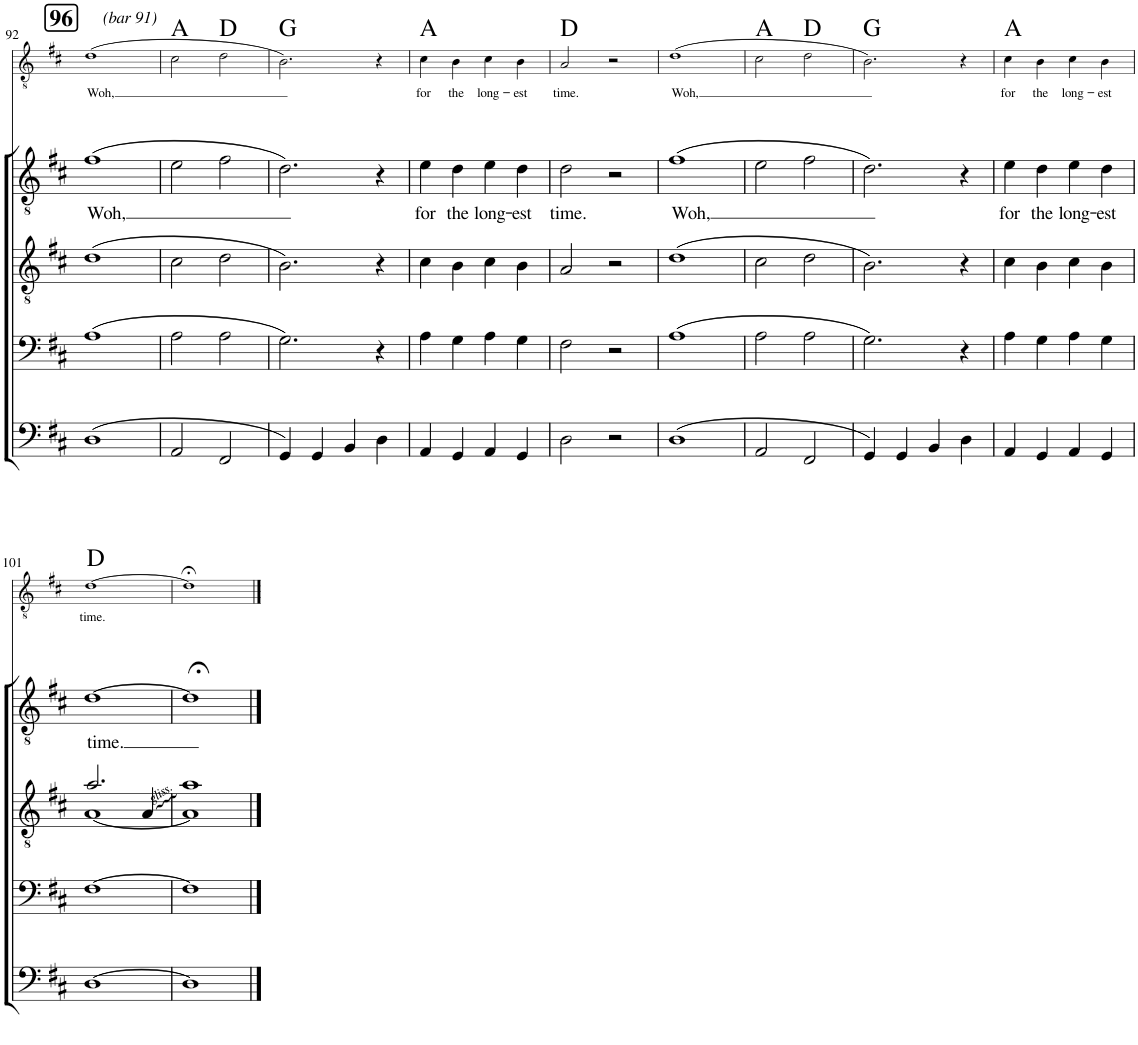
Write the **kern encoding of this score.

**kern	**kern	**kern	**kern	**text	**kern	**text	**harte
*part5	*part4	*part3	*part2	*part2	*part1	*part1	*part1
*staff5	*staff4	*staff3	*staff2	*staff2	*staff1	*staff1	*
*I"B2	*I"B1	*I"T2	*I"T1	*	*I"Solo	*	*
!!LO:PB:g=z
*clefF4	*clefF4	*clefGv2	*clefGv2	*	*clefGv2	*	*
*k[f#c#]	*k[f#c#]	*k[f#c#]	*k[f#c#]	*	*k[f#c#]	*	*
*M2/2	*M2/2	*M2/2	*M2/2	*	*M2/2	*	*
*met(c|)	*met(c|)	*met(c|)	*met(c|)	*	*met(c|)	*	*
!!LO:REH:place=s1:a:B:cj:fs=14:t=96
=92	=92	=92	=92	=92	=92	=92	=92
!	!	!	!	!	!LO:TX:a:i:t=(bar 91)	!	!
!	!	!	!	!LO:LY:b	!	!LO:LY:b	!
(1D	(1A	(1d	(1f#	Woh,	(1d	Woh,	.
=93	=93	=93	=93	=93	=93	=93	=93
2AA/	2A\	2c#\	2e\	.	2c#\	.	A:maj
2FF#/	2A\	2d\	2f#\	.	2d\	.	D:maj
=94	=94	=94	=94	=94	=94	=94	=94
4GG/)	2.G\)	2.B\)	2.d\)	.	2.B\)	.	G:maj
4GG/	.	.	.	.	.	.	.
4BB/	.	.	.	.	.	.	.
4D\	4r	4r	4r	.	4r	.	.
=95	=95	=95	=95	=95	=95	=95	=95
!	!	!	!	!LO:LY:b	!	!LO:LY:b	!
4AA/	4A\	4c#\	4e\	for	4c#\	for	A:maj
!	!	!	!	!LO:LY:b	!	!LO:LY:b	!
4GG/	4G\	4B\	4d\	the	4B\	the	.
!	!	!	!	!LO:LY:b	!	!LO:LY:b	!
4AA/	4A\	4c#\	4e\	long-	4c#\	long-	.
!	!	!	!	!LO:LY:b	!	!LO:LY:b	!
4GG/	4G\	4B\	4d\	-est	4B\	-est	.
=96	=96	=96	=96	=96	=96	=96	=96
!	!	!	!	!LO:LY:b	!	!LO:LY:b	!
2D\	2F#\	2A/	2d\	time.	2A/	time.	D:maj
2r	2r	2r	2r	.	2r	.	.
=97	=97	=97	=97	=97	=97	=97	=97
!	!	!	!	!LO:LY:b	!	!LO:LY:b	!
(1D	(1A	(1d	(1f#	Woh,	(1d	Woh,	.
=98	=98	=98	=98	=98	=98	=98	=98
2AA/	2A\	2c#\	2e\	.	2c#\	.	A:maj
2FF#/	2A\	2d\	2f#\	.	2d\	.	D:maj
=99	=99	=99	=99	=99	=99	=99	=99
4GG/)	2.G\)	2.B\)	2.d\)	.	2.B\)	.	G:maj
4GG/	.	.	.	.	.	.	.
4BB/	.	.	.	.	.	.	.
4D\	4r	4r	4r	.	4r	.	.
=100	=100	=100	=100	=100	=100	=100	=100
!	!	!	!	!LO:LY:b	!	!LO:LY:b	!
4AA/	4A\	4c#\	4e\	for	4c#\	for	A:maj
!	!	!	!	!LO:LY:b	!	!LO:LY:b	!
4GG/	4G\	4B\	4d\	the	4B\	the	.
!	!	!	!	!LO:LY:b	!	!LO:LY:b	!
4AA/	4A\	4c#\	4e\	long-	4c#\	long-	.
!	!	!	!	!LO:LY:b	!	!LO:LY:b	!
4GG/	4G\	4B\	4d\	-est	4B\	-est	.
!!LO:LB:g=z
=101	=101	=101	=101	=101	=101	=101	=101
*	*	*^	*	*	*	*	*
!	!	!	!	!	!LO:LY:b	!	!LO:LY:b	!
[1D	[1F#	2.a/	[1A	[1d	time.	[1d	time.	D:maj
.	.	4A/	.	.	.	.	.	.
=102	=102	=102	=102	=102	=102	=102	=102	=102
1D]	1F#]	1a	1A]	1d;<]	.	1d;<]	.	.
*	*	*v	*v	*	*	*	*	*
==	==	==	==	==	==	==	==
*-	*-	*-	*-	*-	*-	*-	*-
